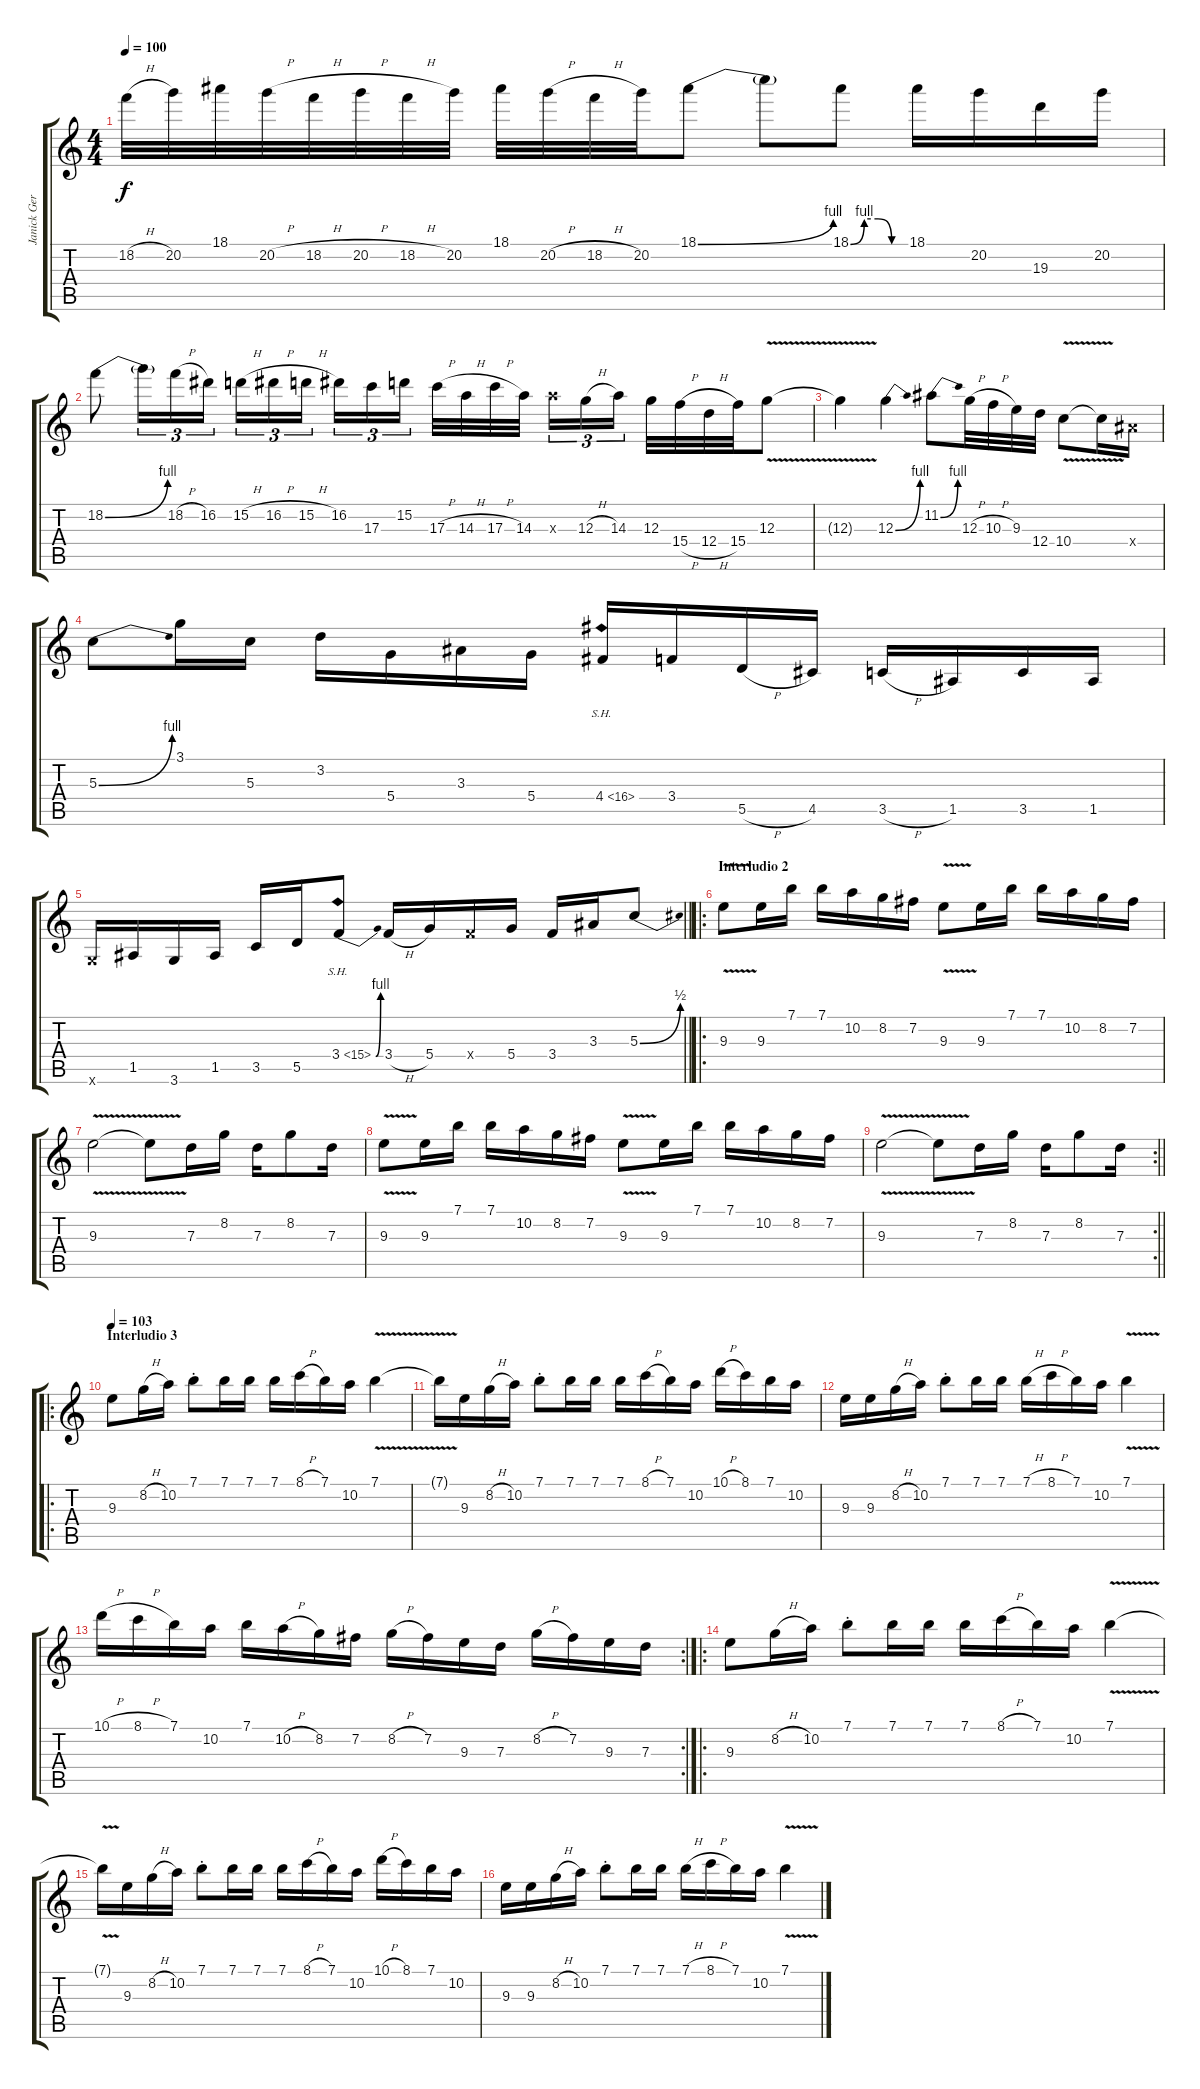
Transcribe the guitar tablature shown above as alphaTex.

\track ("Janick Gers" "Janick Ger") {instrument distortionguitar}
\staff {score tabs}
\tuning (E4 B3 G3 D3 A2 E2) {hide}
\ts (4 4)
\tempo 100
\clef g2
\ks c
18.2{h}.32{dy f} 20.2.32 18.1.32 20.2{h}.32 18.2{h}.32 20.2{h}.32 18.2{h}.32 20.2.32 18.1.32 20.2{h}.32 18.2{h}.32 20.2.32 18.1{be (bend 0 0 60 4)}.8 18.1{t}.8 18.1{be (custom 0 0 15 4 30 4 45 0 60 0)}.8 18.1.16 20.2.16 19.3.16 20.2.16 |
18.2{be (bend 0 0 60 4)}.8 18.2{t}.16{tu (3 2)} 18.2{h}.16{tu (3 2)} 16.2.16{tu (3 2)} 15.2{h}.16{tu (3 2)} 16.2{h}.16{tu (3 2)} 15.2{h}.16{tu (3 2) beam splitsecondary} 16.2.16{tu (3 2)} 17.3.16{tu (3 2)} 15.2.16{tu (3 2)} 17.3{h}.32 14.3{h}.32 17.3{h}.32 14.3.32{beam splitsecondary} 14.3{x}.16{tu (3 2)} 12.3{h}.16{tu (3 2)} 14.3.16{tu (3 2)} 12.3.32 15.4{h}.32 12.4{h}.32 15.4.32 12.3{v}.8 |
12.3{t}.4 12.3{be (bend 0 0 60 4)}.4 11.2{be (bend 0 0 60 4)}.8 12.3{h}.32 10.3{h}.32 9.3.32 12.4.32 10.4{v}.8 10.4{t}.16 8.4{x}.16 |
5.3{be (bend 0 0 60 4)}.8 3.1.16 5.3.16 3.2.16 5.4.16 3.3.16 5.4.16 4.4{sh 12}.16 3.4.16 5.5{h}.16 4.5.16 3.5{h}.16 1.5.16 3.5.16 1.5.16 |
\barLineRight lightlight
3.6{x}.16 1.5.16 3.6.16 1.5.16 3.5.16 5.5.16 3.4{be (bend 0 0 60 4) sh 12}.8 3.4{h}.16 5.4.16 3.4{x}.16 5.4.16 3.4.16 3.3.16 5.3{be (bend 0 0 60 2)}.8 |
\ro
\section ("" "Interludio 2")
9.3{v}.8{volume 11} 9.3.16 7.1.16 7.1.16 10.2.16 8.2.16 7.2.16 9.3{v}.8 9.3.16 7.1.16 7.1.16 10.2.16 8.2.16 7.2.16 |
9.3{v}.2 9.3{t}.8 7.3.16 8.2.16 7.3.16 8.2.8 7.3.16 |
9.3{v}.8 9.3.16 7.1.16 7.1.16 10.2.16 8.2.16 7.2.16 9.3{v}.8 9.3.16 7.1.16 7.1.16 10.2.16 8.2.16 7.2.16 |
\rc 2
\barLineRight lightlight
9.3{v}.2 9.3{t}.8 7.3.16 8.2.16 7.3.16 8.2.8 7.3.16 |
\ro
\section ("" "Interludio 3")
\tempo 103
9.3.8{volume 14} 8.2{h}.16 10.2.16 7.1{st}.8 7.1.16 7.1.16 7.1.16 8.1{h}.16 7.1.16 10.2.16 7.1{v}.4 |
7.1{t}.16 9.3.16 8.2{h}.16 10.2.16 7.1{st}.8 7.1.16 7.1.16 7.1.16 8.1{h}.16 7.1.16 10.2.16 10.1{h}.16 8.1.16 7.1.16 10.2.16 |
9.3.16 9.3.16 8.2{h}.16 10.2.16 7.1{st}.8 7.1.16 7.1.16 7.1{h}.16 8.1{h}.16 7.1.16 10.2.16 7.1{v}.4 |
\rc 2
10.1{h}.16 8.1{h}.16 7.1.16 10.2.16 7.1.16 10.2{h}.16 8.2.16 7.2.16 8.2{h}.16 7.2.16 9.3.16 7.3.16 8.2{h}.16 7.2.16 9.3.16 7.3.16 |
\ro
9.3.8 8.2{h}.16 10.2.16 7.1{st}.8 7.1.16 7.1.16 7.1.16 8.1{h}.16 7.1.16 10.2.16 7.1{v}.4 |
7.1{t}.16 9.3.16 8.2{h}.16 10.2.16 7.1{st}.8 7.1.16 7.1.16 7.1.16 8.1{h}.16 7.1.16 10.2.16 10.1{h}.16 8.1.16 7.1.16 10.2.16 |
9.3.16 9.3.16 8.2{h}.16 10.2.16 7.1{st}.8 7.1.16 7.1.16 7.1{h}.16 8.1{h}.16 7.1.16 10.2.16 7.1{v}.4
